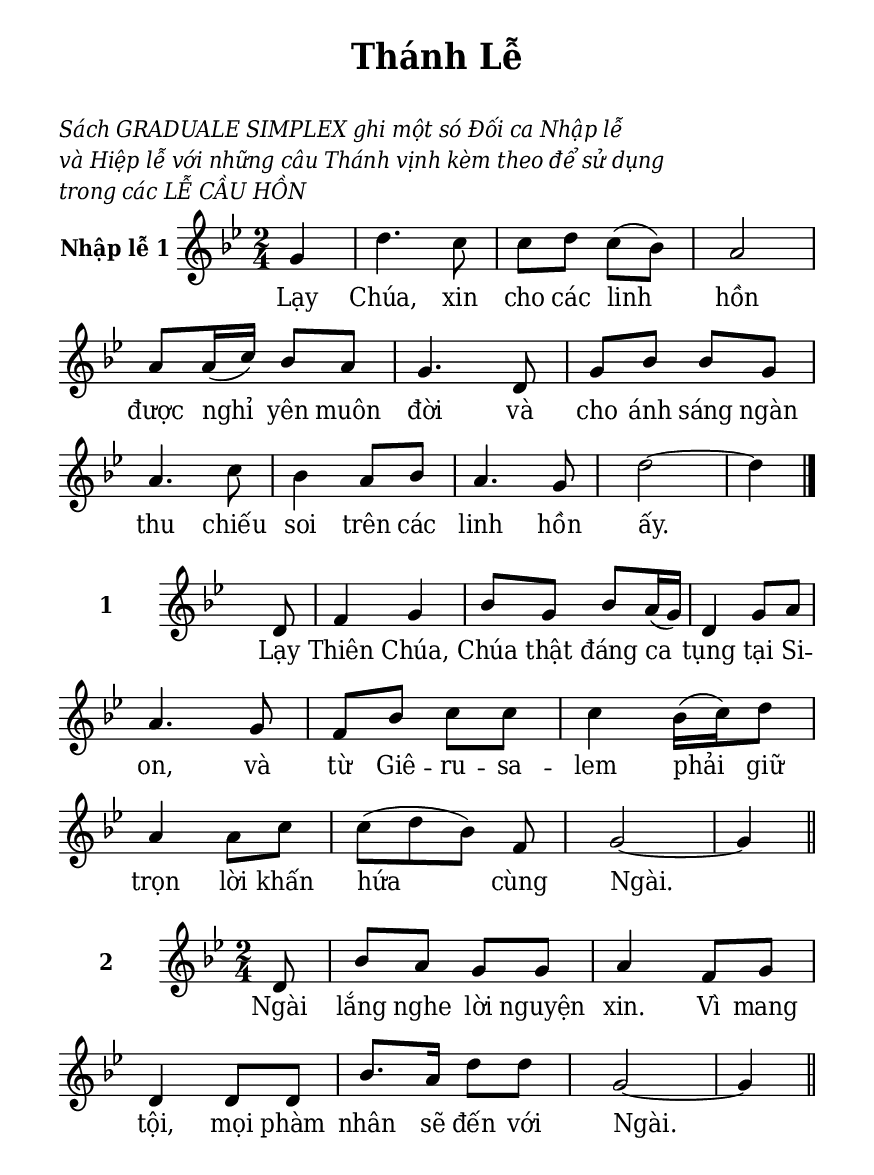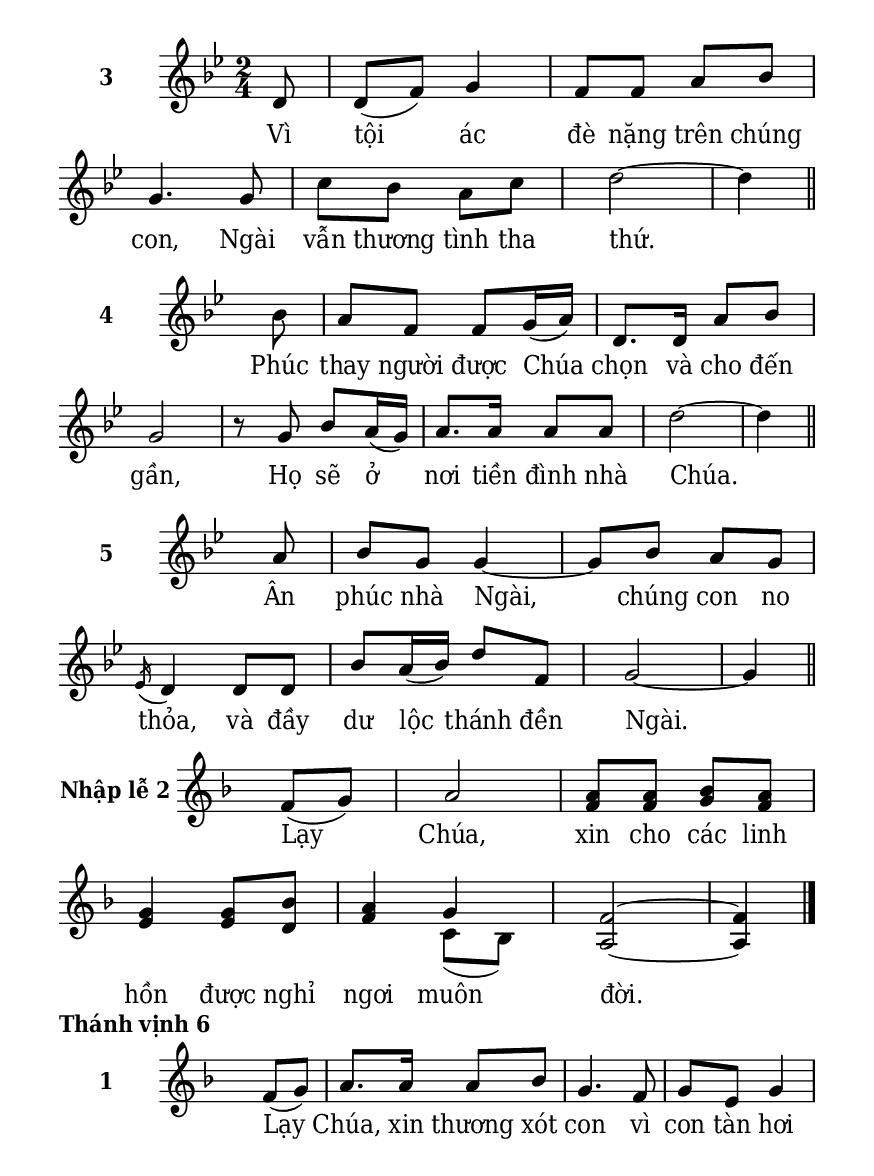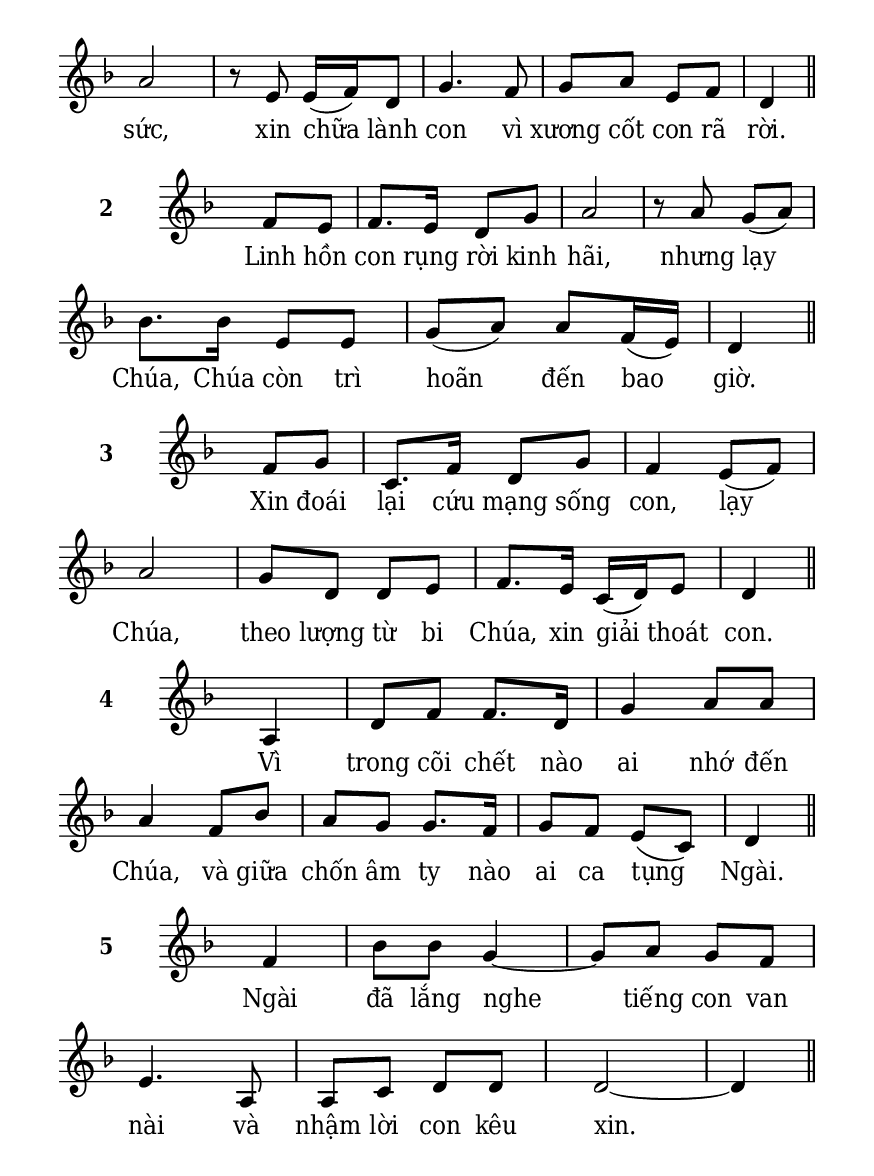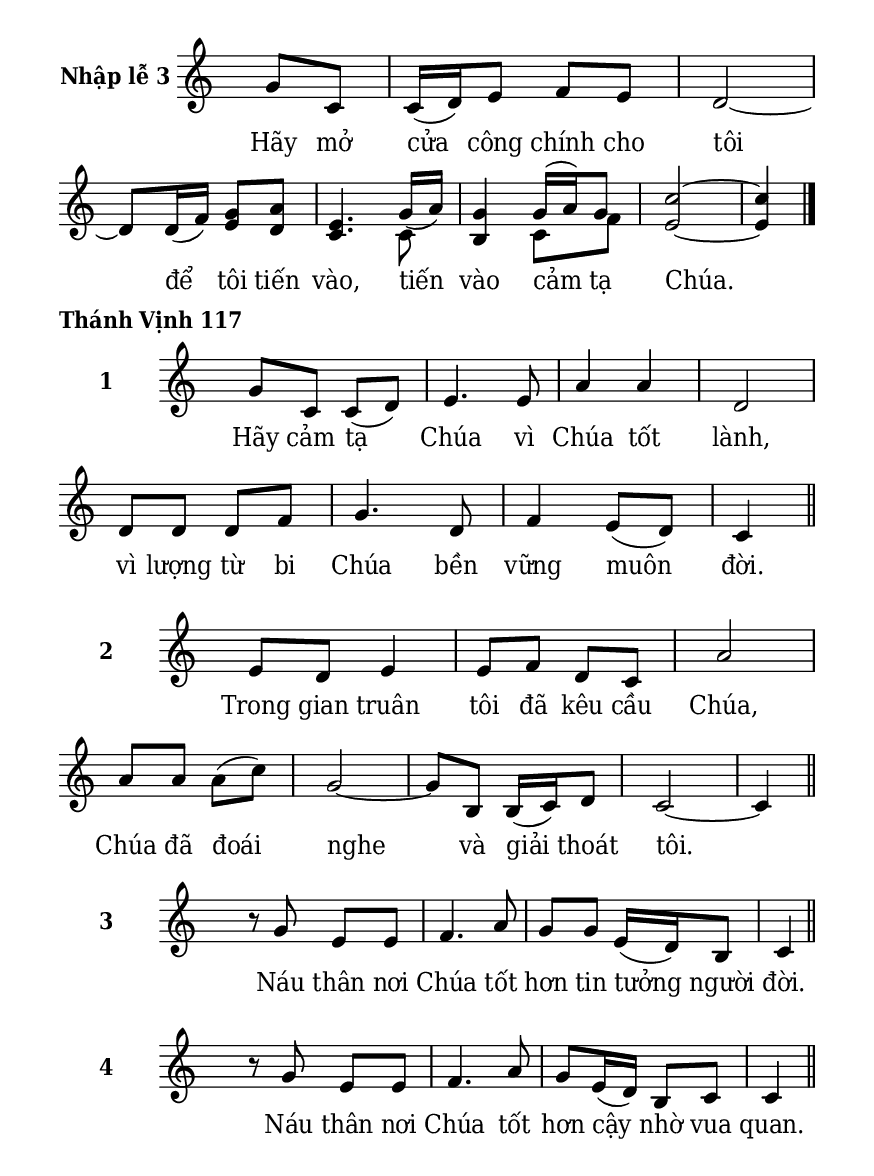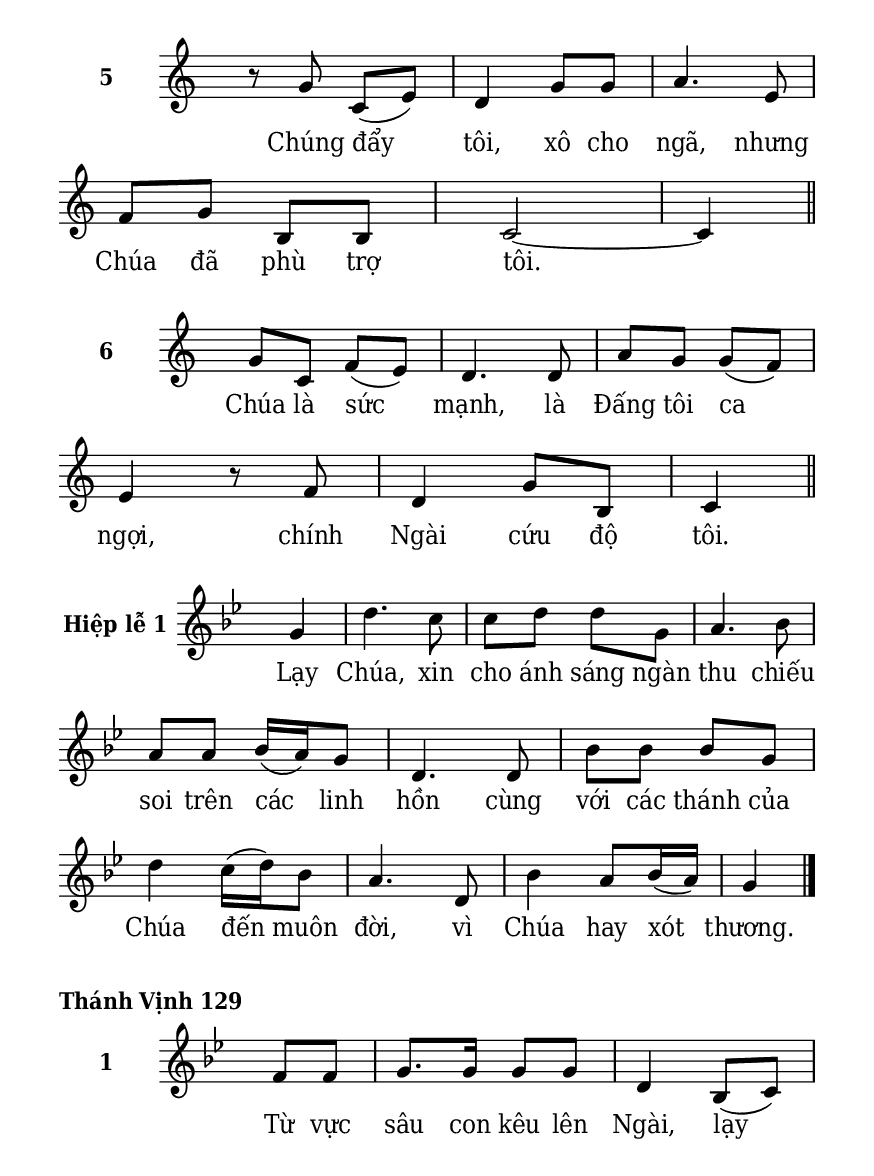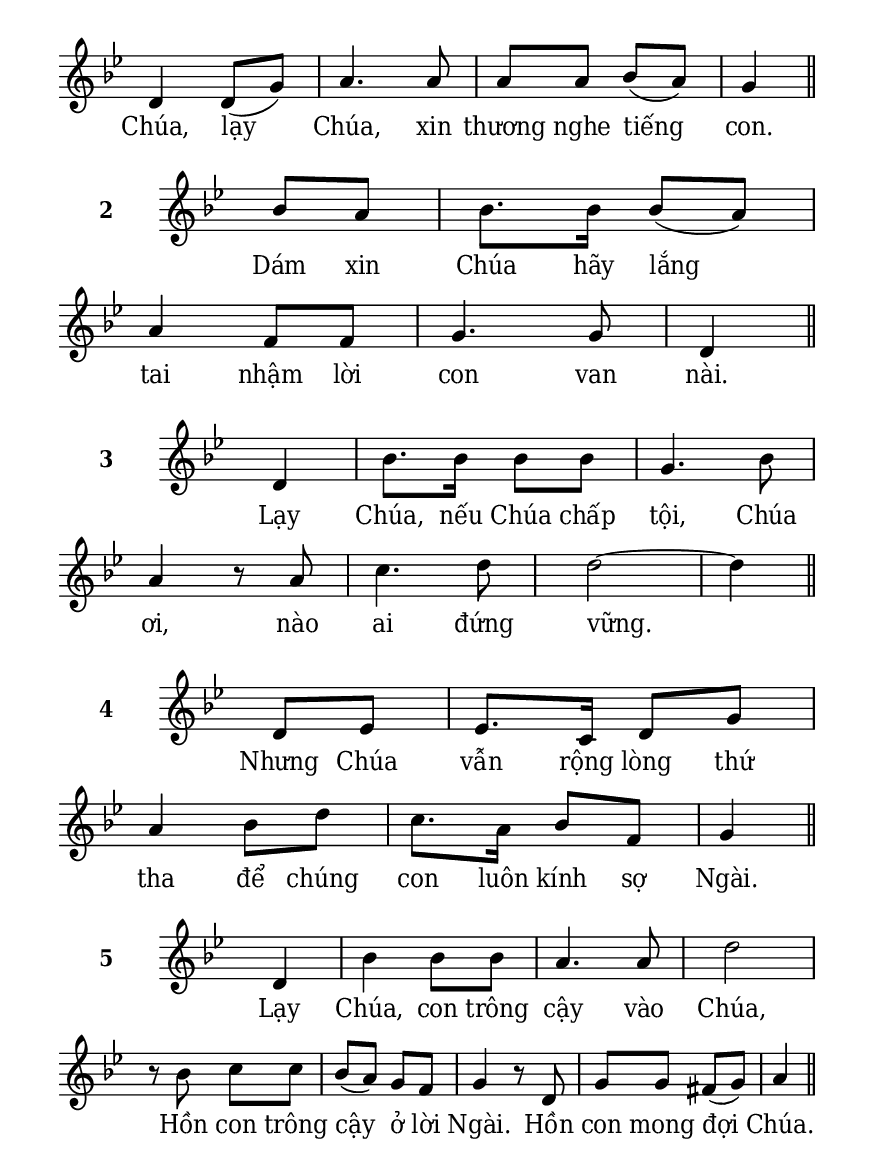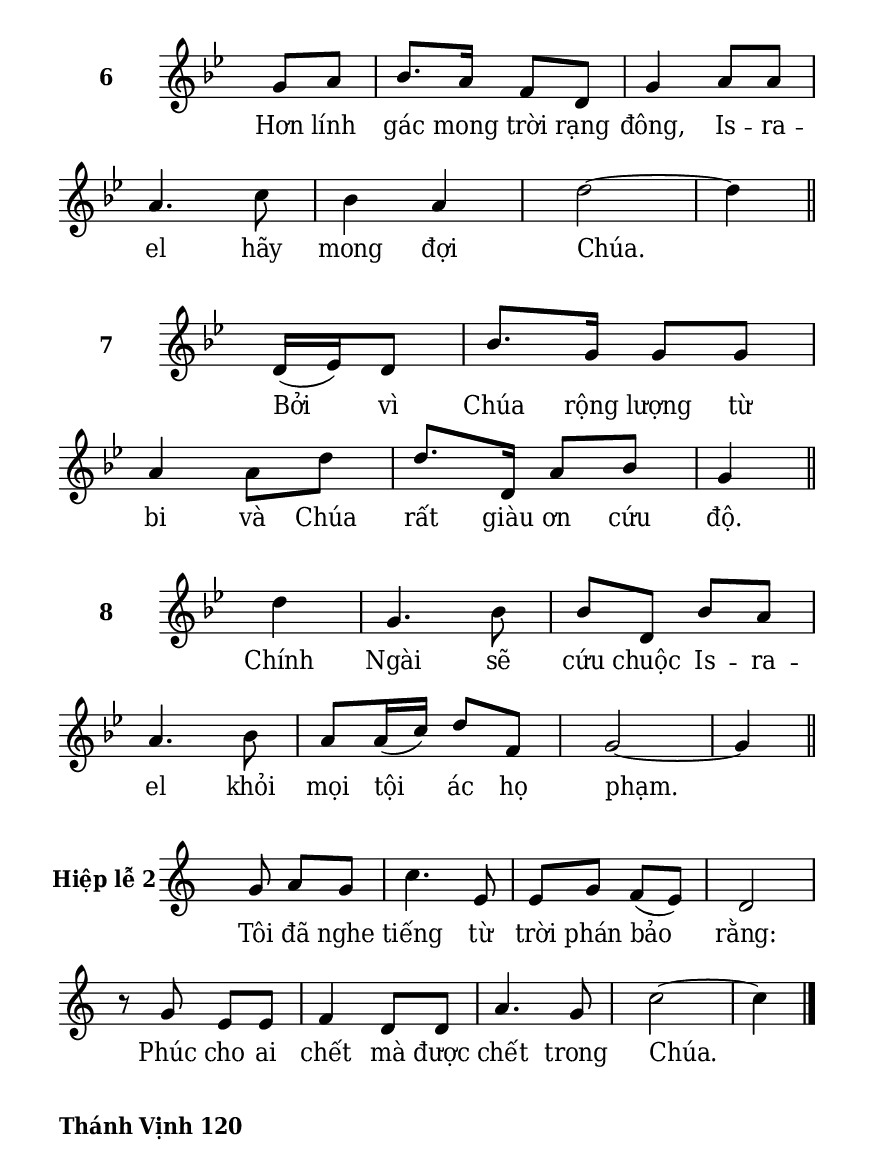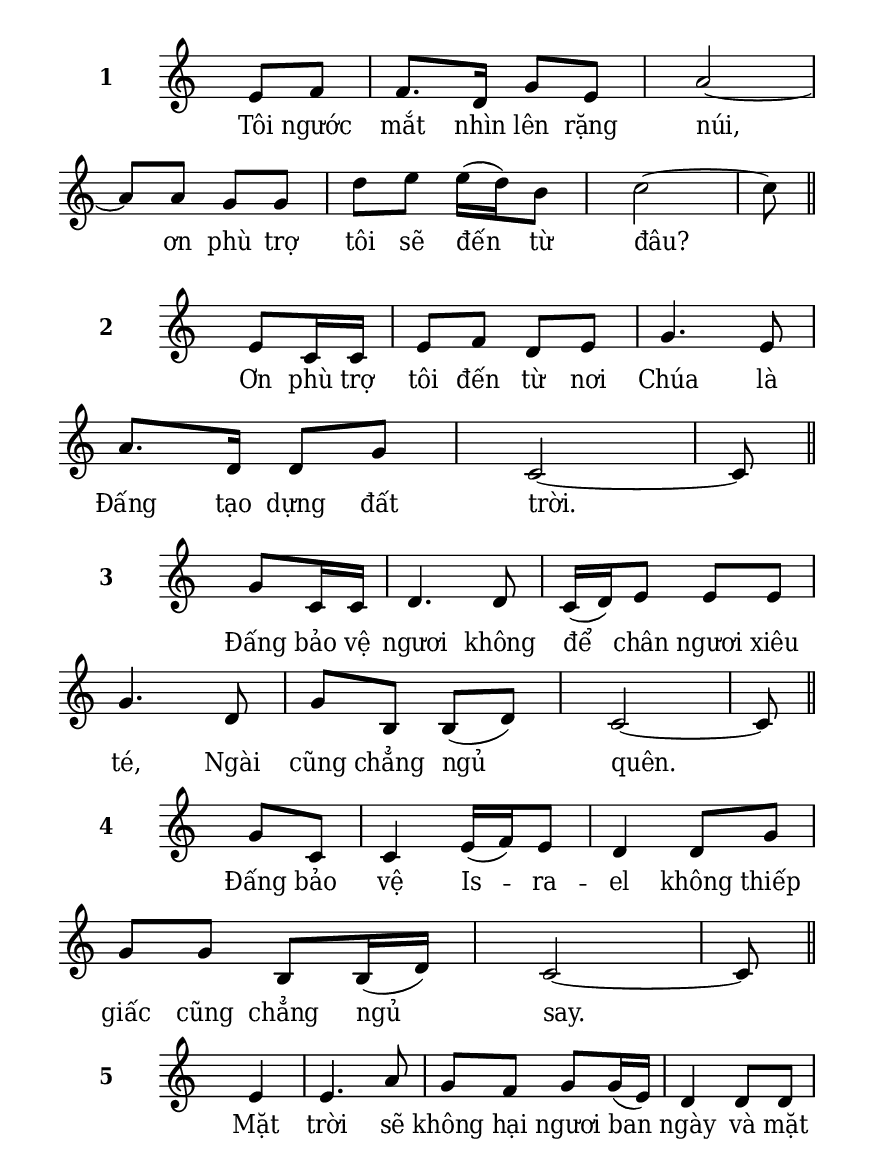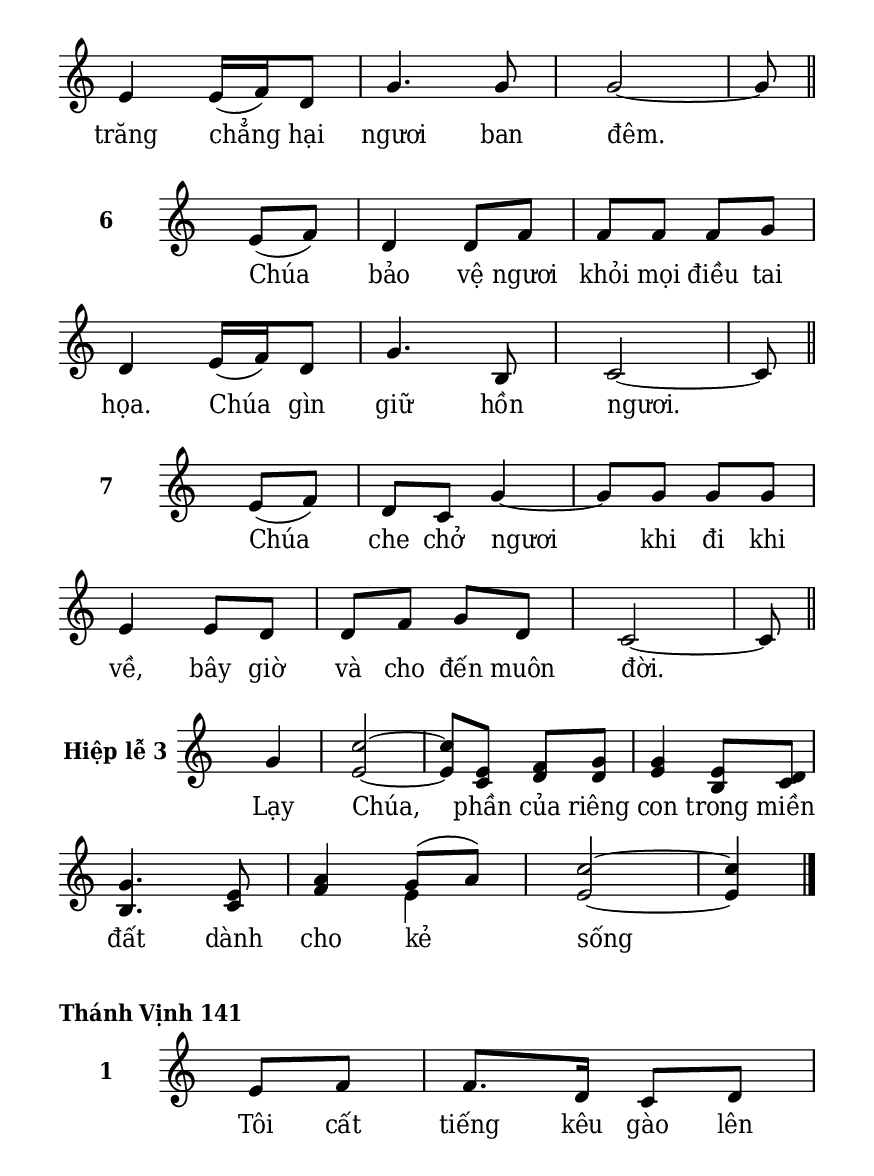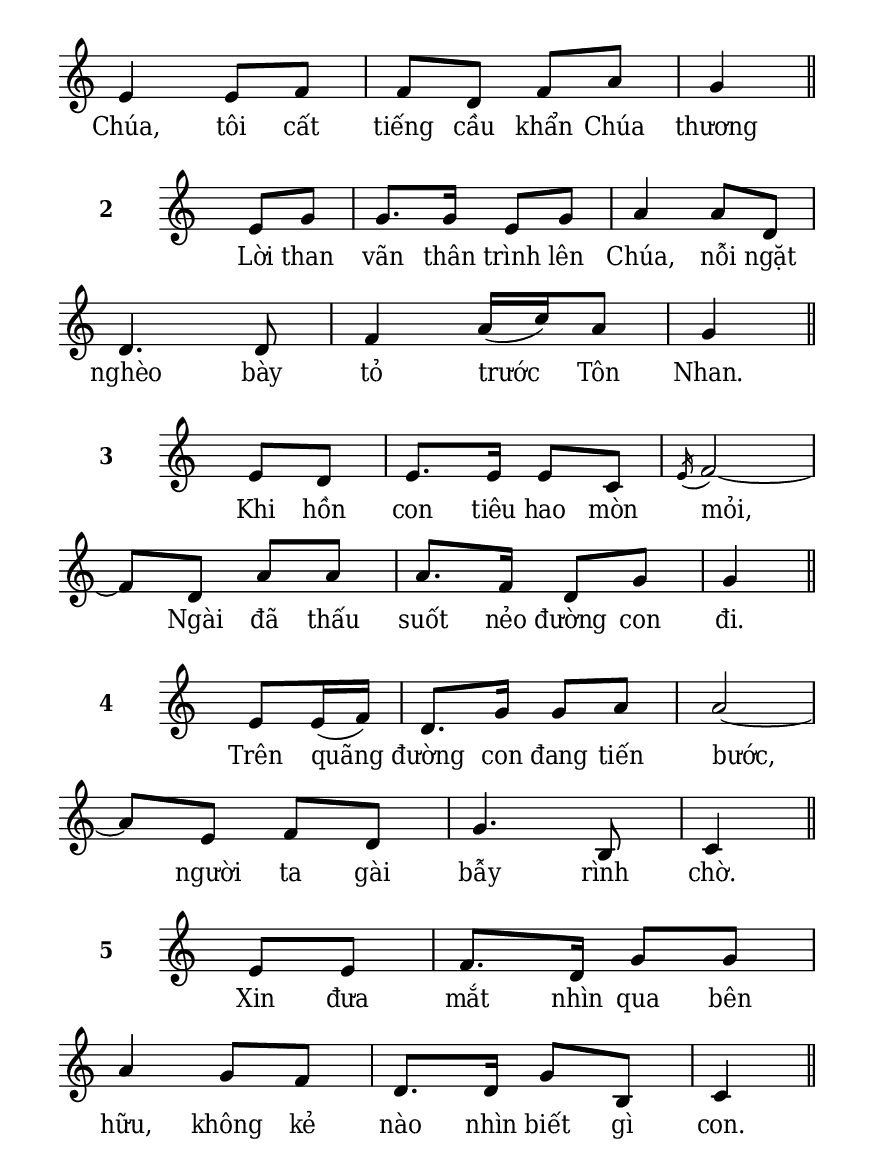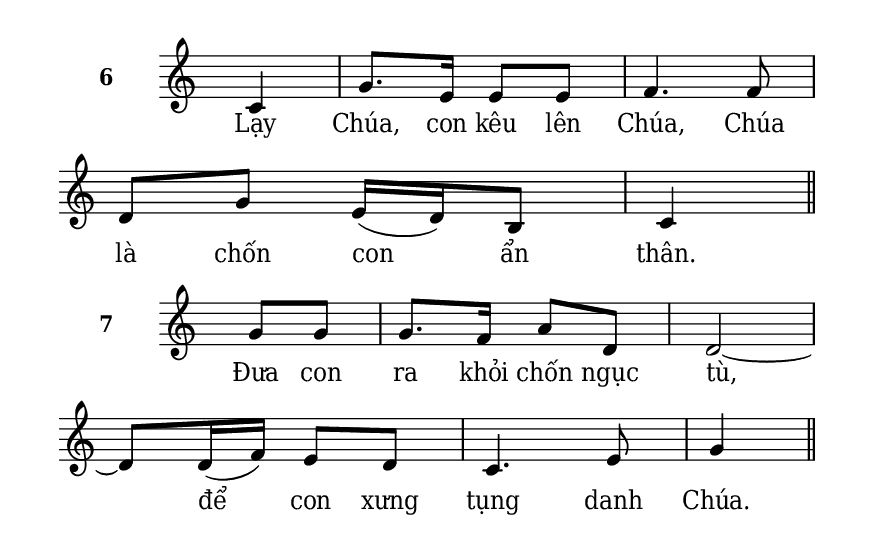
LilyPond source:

% Cài đặt chung
\version "2.22.1"
\include "english.ly"

\header {
  title = "Thánh Lễ"
  %subtitle = "Ca Nhập Lễ và Hiệp Lễ"
  %subsubtitle = \markup { \huge "I. Lễ an táng" }
  %composer = "Lm. Kim Long"
  %arranger = " "
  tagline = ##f
}

% Nhạc
nhacMauMot = \relative c'' {
  \key bf \major
  \time 2/4
  \partial 4 g4 |
  d'4. c8 |
  c d c (bf) |
  a2 |
  a8 a16 (c) bf8 a |
  g4. d8 |
  g bf bf g |
  a4. c8 |
  bf4 a8 bf |
  a4. g8 |
  d'2 ~ |
  d4 \bar "|."
}

nhacMauHai = \relative c' {
  \key bf \major
  \time 2/4
  \partial 8 d8 |
  f4 g |
  bf8 g bf a16 (g) |
  d4 g8 a |
  a4. g8 |
  f bf c c |
  c4 bf16 (c) d8 |
  a4 a8 c |
  c8 ([d bf])  f8 |
  g2 ~ |
  g4 \bar "||"
}

nhacMauBa = \relative c' {
  \key bf \major
  \time 2/4
  \partial 8 d8 |
  bf' a g g |
  a4 f8 g |
  d4 d8 d |
  bf'8. a16 d8 d |
  g,2 ~ |
  g4 \bar  "||"
}

nhacMauBon = \relative c' {
  \key bf \major
  \time 2/4
  \partial 8 d8 |
  d (f) g4 |
  f8 f a bf |
  g4. g8 |
  c bf a c |
  d2 ~ |
  d4 \bar "||"
}

nhacMauNam = \relative c'' {
  \key bf \major
  \time 2/4
  \partial 8 bf8 |
  a f f g16 (a) |
  d,8. d16 a'8 bf |
  g2 |
  r8 g bf a16 (g) |
  a8. a16 a8 a |
  d2 ~ |
  d4 \bar "||"
}

nhacMauSau = \relative c'' {
  \key bf \major
  \time 2/4
  \partial 8 a8 |
  bf g g4 ~ |
  g8 bf a g |
  \slashedGrace { ef16 ( } d4) d8 d |
  bf' a16 (bf) d8 f, |
  g2 ~ |
  g4 \bar "||"
}

nhacMauBay = \relative c' {
  \key f \major
  \time 2/4
  \partial 4 f8 (g) |
  a2
  <<
    {
      a8 a bf a |
      g4 g8 bf |
      a4
    }
    {
      f8 f g f |
      e4 e8 d |
      f4
    }
  >>
  <<
    {
      \voiceOne
      g4
    }
    \new Voice = "splitpart" {
      \voiceTwo
      c,8 (bf)
    }
  >>
  \oneVoice
  <f' a,>2 ~ |
  <f a,>4 \bar "|."
}

nhacMauTam = \relative c' {
  \key f \major
  \time 2/4
  \partial 4 f8 (g) |
  a8. a16 a8 bf |
  g4. f8 |
  g e g4 |
  a2 |
  r8 e e16 (f) d8 |
  g4. f8 |
  g a e f |
  d4 \bar "||"
}

nhacMauChin = \relative c' {
  \key f \major
  \time 2/4
  \partial 4 f8 e |
  f8. e16 d8 g |
  a2 |
  r8 a g (a) |
  bf8. bf16 e,8 e |
  g (a) a f16 (e) |
  d4 \bar "||"
}

nhacMauMuoi = \relative c' {
  \key f \major
  \time 2/4
  \partial 4 f8 g |
  c,8. f16 d8 g |
  f4 e8 (f) |
  a2 |
  g8 d d e |
  f8. e16 c (d) e8 |
  d4 \bar "||"
}

nhacMauMuoiMot = \relative c' {
  \key f \major
  \time 2/4
  \partial 4 a4 |
  d8 f f8. d16 |
  g4 a8 a |
  a4 f8 bf |
  a g g8. f16 |
  g8 f e (c) |
  d4 \bar "||"
}

nhacMauMuoiHai = \relative c' {
  \key f \major
  \time 2/4
  \partial 4 f4 |
  bf8 bf g4 ~ |
  g8 a g f |
  e4. a,8 |
  a c d d |
  d2 ~ |
  d4 \bar "||"
}

nhacMauMuoiBa = \relative c'' {
  \key c \major
  \time 2/4
  \partial 4 g8 c, |
  c16 (d) e8 f e |
  d2 ~ |
  d8 d16 (f)
  <<
    {
      g8 a |
      e4.
    }
    {
      e8 d |
      c4.
    }
  >>
  <<
    {
      \voiceOne
      g'16 _(a)
    }
    \new Voice = "splitpart" {
      \voiceTwo
      c,8
    }
  >>
  \oneVoice
  <g' b,>4
  <<
    {
      \voiceOne
      g16 (a) g8
    }
    \new Voice = "splitpart" {
      \voiceTwo
      c,8 f
    }
  >>
  \oneVoice
  <c' e,>2 ~ |
  <c e,>4 \bar "|."
}

nhacMauMuoiBon = \relative c'' {
  \key c \major
  \time 2/4
  g8 c, c (d) |
  e4. e8 |
  a4 a |
  d,2 |
  d8 d d f |
  g4. d8 |
  f4 e8 (d) |
  c4 \bar "||"
}

nhacMauMuoiLam = \relative c' {
  \key c \major
  \time 2/4
  e8 d e4 |
  e8 f d c |
  a'2 |
  a8 a a (c) |
  g2 ~ |
  g8 b, b16 (c) d8 |
  c2 ~ |
  c4 \bar "||"
}

nhacMauMuoiSau = \relative c'' {
  \key c \major
  \time 2/4
  r8 g e e |
  f4. a8 |
  g g e16 (d) b8 |
  c4 \bar "||"
}

nhacMauMuoiBay = \relative c'' {
  \key c \major
  \time 2/4
  r8 g e e |
  f4. a8 |
  g e16 (d) b8 c |
  c4 \bar "||"
}

nhacMauMuoiTam = \relative c'' {
  \key c \major
  \time 2/4
  r8 g c, (e) |
  d4 g8 g |
  a4. e8 |
  f g b, b |
  c2 ~ |
  c4 \bar "||"
}

nhacMauMuoiChin = \relative c'' {
  \key c \major
  \time 2/4
  g8 c, f (e) |
  d4. d8 |
  a' g g (f) |
  e4 r8 f |
  d4 g8 b, |
  c4 \bar "||"
}

nhacMauHaiMuoi = \relative c'' {
  \key bf \major
  \time 2/4
  \partial 4 g4 |
  d'4. c8 |
  c d d g, |
  a4. bf8 |
  a a bf16 (a) g8 |
  d4. d8 |
  bf' bf bf g |
  d'4 c16 (d) bf8 |
  a4. d,8 |
  bf'4 a8 bf16 (a) |
  g4 \bar "|."
}

nhacMauHaiMuoiMot = \relative c' {
  \key bf \major
  \time 2/4
  \partial 4 f8 f |
  g8. g16 g8 g |
  d4 bf8 (c) |
  d4 d8 (g) |
  a4. a8 |
  a a bf (a) |
  g4 \bar "||"
}

nhacMauHaiMuoiHai = \relative c'' {
  \key bf \major
  \time 2/4
  \partial 4 bf8 a |
  bf8. bf16 bf8 (a) |
  a4 f8 f |
  g4. g8 |
  d4 \bar "||"
}

nhacMauHaiMuoiBa = \relative c' {
  \key bf \major
  \time 2/4
  \partial 4 d4 |
  bf'8. bf16 bf8 bf |
  g4. bf8 |
  a4 r8 a |
  c4. d8 |
  d2 ~ |
  d4 \bar "||"
}

nhacMauHaiMuoiBon = \relative c' {
  \key bf \major
  \time 2/4
  \partial 4 d8 ef |
  ef8. c16 d8 g |
  a4 bf8 d |
  c8. a16 bf8 f |
  g4 \bar "||"
}

nhacMauHaiMuoiLam = \relative c' {
  \key bf \major
  \time 2/4
  \partial 4 d4 |
  bf' bf8 bf |
  a4. a8 |
  d2 |
  r8 bf c c |
  bf (a) g f |
  g4 r8 d |
  g g fs (g) |
  a4 \bar "||"
}

nhacMauHaiMuoiSau = \relative c'' {
  \key bf \major
  \time 2/4
  \partial 4 g8 a |
  bf8. a16 f8 d |
  g4 a8 a |
  a4. c8 |
  bf4 a |
  d2 ~ |
  d4 \bar "||"
}

nhacMauHaiMuoiBay = \relative c' {
  \key bf \major
  \time 2/4
  \partial 4 d16 (ef) d8 |
  bf'8. g16 g8 g |
  a4 a8 d |
  d8. d,16 a'8 bf |
  g4 \bar "||"
}

nhacMauHaiMuoiTam = \relative c'' {
  \key bf \major
  \time 2/4
  \partial 4 d4 |
  g,4. bf8 |
  bf d, bf' a |
  a4. bf8 |
  a a16 (c) d8 f, |
  g2 ~ |
  g4 \bar "||"
}

nhacMauHaiMuoiChin = \relative c'' {
  \key c \major
  \time 2/4
  \partial 4. g8 a g |
  c4. e,8 |
  e g f (e) |
  d2 |
  r8 g e e |
  f4 d8 d |
  a'4. g8 |
  c2 ~ |
  c4 \bar "|."
}

nhacMauBaMuoi = \relative c' {
  \key c \major
  \time 2/4
  \partial 4 e8 f |
  f8. d16 g8 e |
  a2 ~ |
  a8 a g g |
  d' e e16 (d) b8 |
  c2 ~ |
  c8 \bar "||"
}

nhacMauBaMuoiMot = \relative c' {
  \key c \major
  \time 2/4
  \partial 4 e8 c16 c |
  e8 f d e |
  g4. e8 |
  a8. d,16 d8 g |
  c,2 ~ |
  c8 \bar "||"
}

nhacMauBaMuoiHai = \relative c'' {
  \key c \major
  \time 2/4
  \partial 4 g8 c,16 c |
  d4. d8 |
  c16 (d) e8 e e |
  g4. d8 |
  g b, b (d) |
  c2 ~ |
  c8 \bar "||"
}

nhacMauBaMuoiBa = \relative c'' {
  \key c \major
  \time 2/4
  \partial 4 g8 c, |
  c4 e16 (f) e8 |
  d4 d8 g |
  g g b, b16 (d) |
  c2 ~ |
  c8 \bar "||"
}

nhacMauBaMuoiBon = \relative c' {
  \key c \major
  \time 2/4
  \partial 4 e4 |
  e4. a8 |
  g f g g16 (e) |
  d4 d8 d |
  e4 e16 (f) d8 |
  g4. g8 |
  g2 ~ |
  g8 \bar "||"
}

nhacMauBaMuoiLam = \relative c' {
  \key c \major
  \time 2/4
  \partial 4 e8 (f) |
  d4 d8 f |
  f f f g |
  d4 e16 (f) d8 |
  g4. b,8 |
  c2 ~ |
  c8 \bar "||"
}

nhacMauBaMuoiSau = \relative c' {
  \key c \major
  \time 2/4
  \partial 4 e8 (f) |
  d8 c g'4 ~ |
  g8 g g g |
  e4 e8 d |
  d f g d |
  c2 ~ |
  c8 \bar "||"
}

nhacMauBaMuoiBay = \relative c'' {
  \key c \major
  \time 2/4
  \partial 4 g4 |
  <<
    {
      c2 ~ |
      c8 e, f g |
      g4 e8 d |
      g4. e8 |
      a4
    }
    {
      e2 ~ |
      e8 c d d |
      e4 b8 c |
      b4. c8 |
      f4
    }
  >>
  <<
    {
      \voiceOne
      g8 (a)
    }
    \new Voice = "splitpart" {
      \voiceTwo
      e4
    }
  >>
  \oneVoice
  <c' e,>2 ~ |
  <c e,>4 \bar "|."
}

nhacMauBaMuoiTam = \relative c' {
  \key c \major
  \time 2/4
  \partial 4 e8 f |
  f8. d16 c8 d |
  e4 e8 f |
  f d f a |
  g4 \bar "||"
}

nhacMauBaMuoiChin = \relative c' {
  \key c \major
  \time 2/4
  \partial 4 e8 g |
  g8. g16 e8 g |
  a4 a8 d, |
  d4. d8 |
  f4 a16 (c) a8 |
  g4 \bar "||"
}

nhacMauBonMuoi = \relative c' {
  \key c \major
  \time 2/4
  \partial 4 e8 d |
  e8. e16 e8 c |
  \slashedGrace { e16 ( } f2) ~ |
  f8 d a' a |
  a8. f16 d8 g |
  g4 \bar "||"
}

nhacMauBonMuoiMot = \relative c' {
  \key c \major
  \time 2/4
  \partial 4 e8 e16 (f) |
  d8. g16 g8 a |
  a2 ~ |
  a8 e f d |
  g4. b,8 |
  c4 \bar "||"
}

nhacMauBonMuoiHai = \relative c' {
  \key c \major
  \time 2/4
  \partial 4 e8 e |
  f8. d16 g8 g |
  a4 g8 f |
  d8. d16 g8 b, |
  c4 \bar "||"
}

nhacMauBonMuoiBa = \relative c' {
  \key c \major
  \time 2/4
  \partial 4 c4 |
  g'8. e16 e8 e |
  f4. f8 |
  d g e16 (d) b8 |
  c4 \bar "||"
}

nhacMauBonMuoiBon = \relative c'' {
  \key c \major
  \time 2/4
  \partial 4 g8 g |
  g8. f16 a8 d, |
  d2 ~ |
  d8 d16 (f) e8 d |
  c4. e8 |
  g4 \bar "||"
}

% Lời
loiMauMot = \lyricmode {
  Lạy Chúa, xin cho các linh hồn được nghỉ yên muôn đời
  và cho ánh sáng ngàn thu chiếu soi trên các linh hồn ấy.
}

loiMauHai = \lyricmode {
  Lạy Thiên Chúa, Chúa thật đáng ca tụng tại Si -- on,
  và từ Giê -- ru -- sa -- lem phải giữ trọn lời khấn hứa cùng Ngài.
}

loiMauBa = \lyricmode {
  Ngài lắng nghe lời nguyện xin.
  Vì mang tội, mọi phàm nhân sẽ đến với Ngài.
}

loiMauBon = \lyricmode {
  Vì tội ác đè nặng trên chúng con,
  Ngài vẫn thương tình tha thứ.
}

loiMauNam = \lyricmode {
  Phúc thay người được Chúa chọn và cho đến gần,
  Họ sẽ ở nơi tiền đình nhà Chúa.
}

loiMauSau = \lyricmode {
  Ân phúc nhà Ngài, chúng con no thỏa,
  và đầy dư lộc thánh đền Ngài.
}

loiMauBay = \lyricmode {
  Lạy Chúa, xin cho các linh hồn được nghỉ ngơi muôn đời.
}

loiMauTam = \lyricmode {
  Lạy Chúa, xin thương xót con vì con tàn hơi sức,
  xin chữa lành con vì xương cốt con rã rời.
}

loiMauChin = \lyricmode {
  Linh hồn con rụng rời kinh hãi,
  nhưng lạy Chúa, Chúa còn trì hoãn đến bao giờ.
}

loiMauMuoi = \lyricmode {
  Xin đoái lại cứu mạng sống con,
  lạy Chúa, theo lượng từ bi Chúa,
  xin giải thoát con.
}

loiMauMuoiMot = \lyricmode {
  Vì trong cõi chết nào ai nhớ đến Chúa,
  và giữa chốn âm ty nào ai ca tụng Ngài.
}

loiMauMuoiHai = \lyricmode {
  Ngài đã lắng nghe tiếng con van nài
  và nhậm lời con kêu xin.
}

loiMauMuoiBa = \lyricmode {
  Hãy mở cửa công chính cho tôi
  để tôi tiến vào,
  tiến vào cảm tạ Chúa.
}

loiMauMuoiBon = \lyricmode {
  Hãy cảm tạ Chúa vì Chúa tốt lành,
  vì lượng từ bi Chúa bền vững muôn đời.
}

loiMauMuoiLam = \lyricmode {
  Trong gian truân tôi đã kêu cầu Chúa,
  Chúa đã đoái nghe và giải thoát tôi.
}

loiMauMuoiSau = \lyricmode {
  Náu thân nơi Chúa tốt hơn tin tưởng người đời.
}

loiMauMuoiBay = \lyricmode {
  Náu thân nơi Chúa tốt hơn cậy nhờ vua quan.
}

loiMauMuoiTam = \lyricmode {
  Chúng đẩy tôi, xô cho ngã, nhưng Chúa đã phù trợ tôi.
}

loiMauMuoiChin = \lyricmode {
  Chúa là sức mạnh, là Đấng tôi ca ngợi,
  chính Ngài cứu độ tôi.
}

loiMauHaiMuoi = \lyricmode {
  Lạy Chúa, xin cho ánh sáng ngàn thu chiếu soi trên các linh hồn
  cùng với các thánh của Chúa đến muôn đời,
  vì Chúa hay xót thương.
}

loiMauHaiMuoiMot = \lyricmode {
  Từ vực sâu con kêu lên Ngài,
  lạy Chúa, lạy Chúa, xin thương nghe tiếng con.
}

loiMauHaiMuoiHai = \lyricmode {
  Dám xin Chúa hãy lắng tai nhậm lời con van nài.
}

loiMauHaiMuoiBa = \lyricmode {
  Lạy Chúa, nếu Chúa chấp tội, Chúa ơi,
  nào ai đứng vững.
}

loiMauHaiMuoiBon = \lyricmode {
  Nhưng Chúa vẫn rộng lòng thứ tha để chúng con luôn kính sợ Ngài.
}

loiMauHaiMuoiLam = \lyricmode {
  Lạy Chúa, con trông cậy vào Chúa,
  Hồn con trông cậy ở lời Ngài.
  Hồn con mong đợi Chúa.
}

loiMauHaiMuoiSau = \lyricmode {
  Hơn lính gác mong trời rạng đông,
  Is -- ra -- el hãy mong đợi Chúa.
}

loiMauHaiMuoiBay = \lyricmode {
  Bởi vì Chúa rộng lượng từ bi
  và Chúa rất giàu ơn cứu độ.
}

loiMauHaiMuoiTam = \lyricmode {
  Chính Ngài sẽ cứu chuộc Is -- ra -- el khỏi mọi tội ác họ phạm.
}

loiMauHaiMuoiChin = \lyricmode {
  Tôi đã nghe tiếng từ trời phán bảo rằng:
  Phúc cho ai chết mà được chết trong Chúa.
}

loiMauBaMuoi = \lyricmode {
  Tôi ngước mắt nhìn lên rặng núi,
  ơn phù trợ tôi sẽ đến từ đâu?
}

loiMauBaMuoiMot = \lyricmode {
  Ơn phù trợ tôi đến từ nơi Chúa
  là Đấng tạo dựng đất trời.
}

loiMauBaMuoiHai = \lyricmode {
  Đấng bảo vệ ngươi không để chân ngươi xiêu té,
  Ngài cũng chẳng ngủ quên.
}

loiMauBaMuoiBa = \lyricmode {
  Đấng bảo vệ Is -- ra -- el không thiếp giấc
  cũng chẳng ngủ say.
}

loiMauBaMuoiBon = \lyricmode {
  Mặt trời sẽ không hại ngươi ban ngày
  và mặt trăng chẳng hại ngươi ban đêm.
}

loiMauBaMuoiLam = \lyricmode {
  Chúa bảo vệ ngươi khỏi mọi điều tai họa.
  Chúa gìn giữ hồn ngươi.
}

loiMauBaMuoiSau = \lyricmode {
  Chúa che chở ngươi khi đi khi về,
  bây giờ và cho đến muôn đời.
}

loiMauBaMuoiBay = \lyricmode {
  Lạy Chúa, phần của riêng con trong miền đất dành cho kẻ sống
}

loiMauBaMuoiTam = \lyricmode {
  Tôi cất tiếng kêu gào lên Chúa,
  tôi cất tiếng cầu khẩn Chúa thương
}

loiMauBaMuoiChin = \lyricmode {
  Lời than vãn thân trình lên Chúa,
  nỗi ngặt nghèo bày tỏ trước Tôn Nhan.
}

loiMauBonMuoi = \lyricmode {
  Khi hồn con tiêu hao mòn mỏi,
  Ngài đã thấu suốt nẻo đường con đi.
}

loiMauBonMuoiMot = \lyricmode {
  Trên quãng đường con đang tiến bước,
  người ta gài bẫy rình chờ.
}

loiMauBonMuoiHai = \lyricmode {
  Xin đưa mắt nhìn qua bên hữu,
  không kẻ nào nhìn biết gì con.
}

loiMauBonMuoiBa = \lyricmode {
  Lạy Chúa, con kêu lên Chúa,
  Chúa là chốn con ẩn thân.
}

loiMauBonMuoiBon = \lyricmode {
  Đưa con ra khỏi chốn ngục tù,
  để con xưng tụng danh Chúa.
}

% Dàn trang
\paper {
  #(set-paper-size "a5")
  top-margin = 10\mm
  bottom-margin = 10\mm
  left-margin = 10\mm
  right-margin = 10\mm
  indent = #0
  #(define fonts
	 (make-pango-font-tree "Deja Vu Serif Condensed"
	 		       "Deja Vu Serif Condensed"
			       "Deja Vu Serif Condensed"
			       (/ 20 20)))
  print-page-number = ##f
}

\markup {
  \vspace #2
  \column {
    \left-align {
      \line {
        \italic "Sách GRADUALE SIMPLEX ghi một só Đối ca Nhập lễ"
      }
      \line {
        \italic "và Hiệp lễ với những câu Thánh vịnh kèm theo để sử dụng"
      }
      \line {
        \italic "trong các LỄ CẦU HỒN"
      }
    }
  }
}

\score {
  <<
    \new Staff \with {
      instrumentName = \markup { \bold "Nhập lễ 1" }} <<
        \clef treble
        \new Voice = beSop {
          \nhacMauMot
        }
      \new Lyrics \lyricsto beSop \loiMauMot
    >>
  >>
  \layout {
    indent = 20
    \override Lyrics.LyricSpace.minimum-distance = #0.6
    \override Score.BarNumber.break-visibility = ##(#f #f #f)
    \override Score.SpacingSpanner.uniform-stretching = ##t
    ragged-last = ##f
  }
}

\score {
  <<
    \new Staff \with {
      instrumentName = \markup { \bold "1" }} <<
        \clef treble
        \new Voice = beSop {
          \nhacMauHai
        }
      \new Lyrics \lyricsto beSop \loiMauHai
    >>
  >>
  \layout {
    indent = 17
    \override Staff.TimeSignature.transparent = ##t
    \override Lyrics.LyricSpace.minimum-distance = #0.7
    \override Score.BarNumber.break-visibility = ##(#f #f #f)
    \override Score.SpacingSpanner.uniform-stretching = ##t
    \override LyricHyphen.minimum-distance = #1.5
    ragged-last = ##f
  }
}

\score {
  <<
    \new Staff \with {
      instrumentName = \markup { \bold "2" }}<<
        \clef treble
        \new Voice = beSop {
          \nhacMauBa
        }
      \new Lyrics \lyricsto beSop \loiMauBa
    >>
  >>
  \layout {
    indent = 17
    \override Lyrics.LyricSpace.minimum-distance = #0.6
    \override Score.BarNumber.break-visibility = ##(#f #f #f)
    \override Score.SpacingSpanner.uniform-stretching = ##t
    ragged-last = ##f
  }
}

\score {
  <<
    \new Staff \with {
      instrumentName = \markup { \bold "3" }} <<
        \clef treble
        \new Voice = beSop {
          \nhacMauBon
        }
      \new Lyrics \lyricsto beSop \loiMauBon
    >>
  >>
  \layout {
    indent = 17
    \override Lyrics.LyricSpace.minimum-distance = #0.7
    \override LyricHyphen.minimum-distance = #1
    \override Score.BarNumber.break-visibility = ##(#f #f #f)
    \override Score.SpacingSpanner.uniform-stretching = ##t
    ragged-last = ##f
  }
}

\score {
  <<
    \new Staff \with {
      instrumentName = \markup { \bold "4" }} <<
        \clef treble
        \new Voice = beSop {
          \nhacMauNam
        }
      \new Lyrics \lyricsto beSop \loiMauNam
    >>
  >>
  \layout {
    indent = 17
    \override Staff.TimeSignature.transparent = ##t
    \override Lyrics.LyricSpace.minimum-distance = #0.7
    \override Score.BarNumber.break-visibility = ##(#f #f #f)
    \override Score.SpacingSpanner.uniform-stretching = ##t
    ragged-last = ##f
  }
}

\score {
  <<
    \new Staff \with {
      instrumentName = \markup { \bold "5" }} <<
        \clef treble
        \new Voice = beSop {
          \nhacMauSau
        }
      \new Lyrics \lyricsto beSop \loiMauSau
    >>
  >>
  \layout {
    indent = 17
    \override Staff.TimeSignature.transparent = ##t
    \override Lyrics.LyricSpace.minimum-distance = #0.7
    \override Score.BarNumber.break-visibility = ##(#f #f #f)
    \override Score.SpacingSpanner.uniform-stretching = ##t
    ragged-last = ##f
  }
}

\score {
  <<
    \new Staff \with {
      instrumentName = \markup { \bold "Nhập lễ 2" }} <<
        \clef treble
        \new Voice = beSop {
          \nhacMauBay
        }
      \new Lyrics \lyricsto beSop \loiMauBay
    >>
  >>
  \layout {
    indent = 20
    \override Staff.TimeSignature.transparent = ##t
    \override Lyrics.LyricSpace.minimum-distance = #0.7
    \override Score.BarNumber.break-visibility = ##(#f #f #f)
    \override Score.SpacingSpanner.uniform-stretching = ##t
    ragged-last = ##f
  }
}

\markup {
  \line {
    \bold "Thánh vịnh 6"
  }
}

\score {
  <<
    \new Staff \with {
      instrumentName = \markup { \bold "1" }}<<
        \clef treble
        \new Voice = beSop {
          \nhacMauTam
        }
      \new Lyrics \lyricsto beSop \loiMauTam
    >>
  >>
  \layout {
    indent = 17
    \override Staff.TimeSignature.transparent = ##t
    \override Lyrics.LyricSpace.minimum-distance = #0.7
    \override LyricHyphen.minimum-distance = #1.5
    \override Score.BarNumber.break-visibility = ##(#f #f #f)
    \override Score.SpacingSpanner.uniform-stretching = ##t
    ragged-last = ##f
  }
}

\score {
  <<
    \new Staff \with {
      instrumentName = \markup { \bold "2" }}<<
        \clef treble
        \new Voice = beSop {
          \nhacMauChin
        }
      \new Lyrics \lyricsto beSop \loiMauChin
    >>
  >>
  \layout {
    indent = 17
    \override Staff.TimeSignature.transparent = ##t
    \override Lyrics.LyricSpace.minimum-distance = #0.7
    \override Score.BarNumber.break-visibility = ##(#f #f #f)
    \override Score.SpacingSpanner.uniform-stretching = ##t
    ragged-last = ##f
  }
}

\score {
  <<
    \new Staff \with {
      instrumentName = \markup { \bold "3" }}<<
        \clef treble
        \new Voice = beSop {
          \nhacMauMuoi
        }
      \new Lyrics \lyricsto beSop \loiMauMuoi
    >>
  >>
  \layout {
    indent = 17
    \override Staff.TimeSignature.transparent = ##t
    \override Lyrics.LyricSpace.minimum-distance = #0.7
    \override Score.BarNumber.break-visibility = ##(#f #f #f)
    \override Score.SpacingSpanner.uniform-stretching = ##t
    ragged-last = ##f
  }
}

\score {
  <<
    \new Staff \with {
      instrumentName = \markup { \bold "4" }}<<
        \clef treble
        \new Voice = beSop {
          \nhacMauMuoiMot
        }
      \new Lyrics \lyricsto beSop \loiMauMuoiMot
    >>
  >>
  \layout {
    indent = 17
    \override Staff.TimeSignature.transparent = ##t
    \override Lyrics.LyricSpace.minimum-distance = #0.7
    \override Score.BarNumber.break-visibility = ##(#f #f #f)
    \override Score.SpacingSpanner.uniform-stretching = ##t
    ragged-last = ##f
  }
}

\score {
  <<
    \new Staff \with {
      instrumentName = \markup { \bold "5" }}<<
        \clef treble
        \new Voice = beSop {
          \nhacMauMuoiHai
        }
      \new Lyrics \lyricsto beSop \loiMauMuoiHai
    >>
  >>
  \layout {
    indent = 17
    \override Staff.TimeSignature.transparent = ##t
    \override Lyrics.LyricSpace.minimum-distance = #0.7
    \override Score.BarNumber.break-visibility = ##(#f #f #f)
    \override Score.SpacingSpanner.uniform-stretching = ##t
    ragged-last = ##f
  }
}

\score {
  <<
    \new Staff \with {
      instrumentName = \markup { \bold "Nhập lễ 3" }}<<
        \clef treble
        \new Voice = beSop {
          \nhacMauMuoiBa
        }
      \new Lyrics \lyricsto beSop \loiMauMuoiBa
    >>
  >>
  \layout {
    indent = 20
    \override Staff.TimeSignature.transparent = ##t
    \override Lyrics.LyricSpace.minimum-distance = #0.7
    \override Score.BarNumber.break-visibility = ##(#f #f #f)
    \override Score.SpacingSpanner.uniform-stretching = ##t
    ragged-last = ##f
  }
}

\markup {
  \bold "Thánh Vịnh 117"
}

\score {
  <<
    \new Staff \with {
      instrumentName = \markup { \bold "1" }}<<
        \clef treble
        \new Voice = beSop {
          \nhacMauMuoiBon
        }
      \new Lyrics \lyricsto beSop \loiMauMuoiBon
    >>
  >>
  \layout {
    indent = 17
    \override Staff.TimeSignature.transparent = ##t
    \override Lyrics.LyricSpace.minimum-distance = #0.7
    \override Score.BarNumber.break-visibility = ##(#f #f #f)
    \override Score.SpacingSpanner.uniform-stretching = ##t
    ragged-last = ##f
  }
}

\score {
  <<
    \new Staff \with {
      instrumentName = \markup { \bold "2" }}<<
        \clef treble
        \new Voice = beSop {
          \nhacMauMuoiLam
        }
      \new Lyrics \lyricsto beSop \loiMauMuoiLam
    >>
  >>
  \layout {
    indent = 17
    \override Staff.TimeSignature.transparent = ##t
    \override Lyrics.LyricSpace.minimum-distance = #0.7
    \override Score.BarNumber.break-visibility = ##(#f #f #f)
    \override Score.SpacingSpanner.uniform-stretching = ##t
    ragged-last = ##f
  }
}

\score {
  <<
    \new Staff \with {
      instrumentName = \markup { \bold "3" }}<<
        \clef treble
        \new Voice = beSop {
          \nhacMauMuoiSau
        }
      \new Lyrics \lyricsto beSop \loiMauMuoiSau
    >>
  >>
  \layout {
    indent = 17
    \override Staff.TimeSignature.transparent = ##t
    \override Lyrics.LyricSpace.minimum-distance = #0.7
    \override Score.BarNumber.break-visibility = ##(#f #f #f)
    \override Score.SpacingSpanner.uniform-stretching = ##t
    ragged-last = ##f
  }
}

\score {
  <<
    \new Staff \with {
      instrumentName = \markup { \bold "4" }}<<
        \clef treble
        \new Voice = beSop {
          \nhacMauMuoiBay
        }
      \new Lyrics \lyricsto beSop \loiMauMuoiBay
    >>
  >>
  \layout {
    indent = 17
    \override Staff.TimeSignature.transparent = ##t
    \override Lyrics.LyricSpace.minimum-distance = #0.7
    \override Score.BarNumber.break-visibility = ##(#f #f #f)
    \override Score.SpacingSpanner.uniform-stretching = ##t
    ragged-last = ##f
  }
}

\score {
  <<
    \new Staff \with {
      instrumentName = \markup { \bold "5" }}<<
        \clef treble
        \new Voice = beSop {
          \nhacMauMuoiTam
        }
      \new Lyrics \lyricsto beSop \loiMauMuoiTam
    >>
  >>
  \layout {
    indent = 17
    \override Staff.TimeSignature.transparent = ##t
    \override Lyrics.LyricSpace.minimum-distance = #0.7
    \override Score.BarNumber.break-visibility = ##(#f #f #f)
    \override Score.SpacingSpanner.uniform-stretching = ##t
    ragged-last = ##f
  }
}

\score {
  <<
    \new Staff \with {
      instrumentName = \markup { \bold "6" }}<<
        \clef treble
        \new Voice = beSop {
          \nhacMauMuoiChin
        }
      \new Lyrics \lyricsto beSop \loiMauMuoiChin
    >>
  >>
  \layout {
    indent = 17
    \override Staff.TimeSignature.transparent = ##t
    \override Lyrics.LyricSpace.minimum-distance = #0.7
    \override Score.BarNumber.break-visibility = ##(#f #f #f)
    \override Score.SpacingSpanner.uniform-stretching = ##t
    ragged-last = ##f
  }
}

\score {
  <<
    \new Staff \with {
      instrumentName = \markup { \bold "Hiệp lễ 1" }}<<
        \clef treble
        \new Voice = beSop {
          \nhacMauHaiMuoi
        }
      \new Lyrics \lyricsto beSop \loiMauHaiMuoi
    >>
  >>
  \layout {
    indent = 20
    \override Staff.TimeSignature.transparent = ##t
    \override Lyrics.LyricSpace.minimum-distance = #0.7
    \override Score.BarNumber.break-visibility = ##(#f #f #f)
    \override Score.SpacingSpanner.uniform-stretching = ##t
    ragged-last = ##f
  }
}

\markup {
  \vspace #2
  \bold "Thánh Vịnh 129"
}

\score {
  <<
    \new Staff \with {
      instrumentName = \markup { \bold "1" }}<<
        \clef treble
        \new Voice = beSop {
          \nhacMauHaiMuoiMot
        }
      \new Lyrics \lyricsto beSop \loiMauHaiMuoiMot
    >>
  >>
  \layout {
    indent = 17
    \override Staff.TimeSignature.transparent = ##t
    \override Lyrics.LyricSpace.minimum-distance = #0.7
    \override Score.BarNumber.break-visibility = ##(#f #f #f)
    \override Score.SpacingSpanner.uniform-stretching = ##t
    ragged-last = ##f
  }
}

\score {
  <<
    \new Staff \with {
      instrumentName = \markup { \bold "2" }}<<
        \clef treble
        \new Voice = beSop {
          \nhacMauHaiMuoiHai
        }
      \new Lyrics \lyricsto beSop \loiMauHaiMuoiHai
    >>
  >>
  \layout {
    indent = 17
    \override Staff.TimeSignature.transparent = ##t
    \override Lyrics.LyricSpace.minimum-distance = #0.7
    \override Score.BarNumber.break-visibility = ##(#f #f #f)
    \override Score.SpacingSpanner.uniform-stretching = ##t
    ragged-last = ##f
  }
}

\score {
  <<
    \new Staff \with {
      instrumentName = \markup { \bold "3" }}<<
        \clef treble
        \new Voice = beSop {
          \nhacMauHaiMuoiBa
        }
      \new Lyrics \lyricsto beSop \loiMauHaiMuoiBa
    >>
  >>
  \layout {
    indent = 17
    \override Staff.TimeSignature.transparent = ##t
    \override Lyrics.LyricSpace.minimum-distance = #0.7
    \override Score.BarNumber.break-visibility = ##(#f #f #f)
    \override Score.SpacingSpanner.uniform-stretching = ##t
    ragged-last = ##f
  }
}

\score {
  <<
    \new Staff \with {
      instrumentName = \markup { \bold "4" }}<<
        \clef treble
        \new Voice = beSop {
          \nhacMauHaiMuoiBon
        }
      \new Lyrics \lyricsto beSop \loiMauHaiMuoiBon
    >>
  >>
  \layout {
    indent = 17
    \override Staff.TimeSignature.transparent = ##t
    \override Lyrics.LyricSpace.minimum-distance = #0.7
    \override Score.BarNumber.break-visibility = ##(#f #f #f)
    \override Score.SpacingSpanner.uniform-stretching = ##t
    ragged-last = ##f
  }
}

\score {
  <<
    \new Staff \with {
      instrumentName = \markup { \bold "5" }}<<
        \clef treble
        \new Voice = beSop {
          \nhacMauHaiMuoiLam
        }
      \new Lyrics \lyricsto beSop \loiMauHaiMuoiLam
    >>
  >>
  \layout {
    indent = 17
    \override Staff.TimeSignature.transparent = ##t
    \override Lyrics.LyricSpace.minimum-distance = #0.7
    \override Score.BarNumber.break-visibility = ##(#f #f #f)
    \override Score.SpacingSpanner.uniform-stretching = ##t
    ragged-last = ##f
  }
}

\score {
  <<
    \new Staff \with {
      instrumentName = \markup { \bold "6" }}<<
        \clef treble
        \new Voice = beSop {
          \nhacMauHaiMuoiSau
        }
      \new Lyrics \lyricsto beSop \loiMauHaiMuoiSau
    >>
  >>
  \layout {
    indent = 17
    \override Staff.TimeSignature.transparent = ##t
    \override Lyrics.LyricSpace.minimum-distance = #0.7
    \override Score.BarNumber.break-visibility = ##(#f #f #f)
    \override Score.SpacingSpanner.uniform-stretching = ##t
    ragged-last = ##f
  }
}

\score {
  <<
    \new Staff \with {
      instrumentName = \markup { \bold "7" }}<<
        \clef treble
        \new Voice = beSop {
          \nhacMauHaiMuoiBay
        }
      \new Lyrics \lyricsto beSop \loiMauHaiMuoiBay
    >>
  >>
  \layout {
    indent = 17
    \override Staff.TimeSignature.transparent = ##t
    \override Lyrics.LyricSpace.minimum-distance = #0.7
    \override Score.BarNumber.break-visibility = ##(#f #f #f)
    \override Score.SpacingSpanner.uniform-stretching = ##t
    ragged-last = ##f
  }
}

\score {
  <<
    \new Staff \with {
      instrumentName = \markup { \bold "8" }}<<
        \clef treble
        \new Voice = beSop {
          \nhacMauHaiMuoiTam
        }
      \new Lyrics \lyricsto beSop \loiMauHaiMuoiTam
    >>
  >>
  \layout {
    indent = 17
    \override Staff.TimeSignature.transparent = ##t
    \override Lyrics.LyricSpace.minimum-distance = #0.7
    \override Score.BarNumber.break-visibility = ##(#f #f #f)
    \override Score.SpacingSpanner.uniform-stretching = ##t
    ragged-last = ##f
  }
}

\score {
  <<
    \new Staff \with {
      instrumentName = \markup { \bold "Hiệp lễ 2" }}<<
        \clef treble
        \new Voice = beSop {
          \nhacMauHaiMuoiChin
        }
      \new Lyrics \lyricsto beSop \loiMauHaiMuoiChin
    >>
  >>
  \layout {
    indent = 17
    \override Staff.TimeSignature.transparent = ##t
    \override Lyrics.LyricSpace.minimum-distance = #0.7
    \override Score.BarNumber.break-visibility = ##(#f #f #f)
    \override Score.SpacingSpanner.uniform-stretching = ##t
    ragged-last = ##f
  }
}

\markup {
  \vspace #2
  \bold "Thánh Vịnh 120"
}

\score {
  <<
    \new Staff \with {
      instrumentName = \markup { \bold "1" }}<<
        \clef treble
        \new Voice = beSop {
          \nhacMauBaMuoi
        }
      \new Lyrics \lyricsto beSop \loiMauBaMuoi
    >>
  >>
  \layout {
    indent = 17
    \override Staff.TimeSignature.transparent = ##t
    \override Lyrics.LyricSpace.minimum-distance = #0.7
    \override Score.BarNumber.break-visibility = ##(#f #f #f)
    \override Score.SpacingSpanner.uniform-stretching = ##t
    ragged-last = ##f
  }
}

\score {
  <<
    \new Staff \with {
      instrumentName = \markup { \bold "2" }}<<
        \clef treble
        \new Voice = beSop {
          \nhacMauBaMuoiMot
        }
      \new Lyrics \lyricsto beSop \loiMauBaMuoiMot
    >>
  >>
  \layout {
    indent = 17
    \override Staff.TimeSignature.transparent = ##t
    \override Lyrics.LyricSpace.minimum-distance = #0.7
    \override Score.BarNumber.break-visibility = ##(#f #f #f)
    \override Score.SpacingSpanner.uniform-stretching = ##t
    ragged-last = ##f
  }
}

\score {
  <<
    \new Staff \with {
      instrumentName = \markup { \bold "3" }}<<
        \clef treble
        \new Voice = beSop {
          \nhacMauBaMuoiHai
        }
      \new Lyrics \lyricsto beSop \loiMauBaMuoiHai
    >>
  >>
  \layout {
    indent = 17
    \override Staff.TimeSignature.transparent = ##t
    \override Lyrics.LyricSpace.minimum-distance = #0.7
    \override Score.BarNumber.break-visibility = ##(#f #f #f)
    \override Score.SpacingSpanner.uniform-stretching = ##t
    ragged-last = ##f
  }
}

\score {
  <<
    \new Staff \with {
      instrumentName = \markup { \bold "4" }}<<
        \clef treble
        \new Voice = beSop {
          \nhacMauBaMuoiBa
        }
      \new Lyrics \lyricsto beSop \loiMauBaMuoiBa
    >>
  >>
  \layout {
    indent = 17
    \override Staff.TimeSignature.transparent = ##t
    \override Lyrics.LyricSpace.minimum-distance = #0.7
    \override Score.BarNumber.break-visibility = ##(#f #f #f)
    \override Score.SpacingSpanner.uniform-stretching = ##t
    ragged-last = ##f
  }
}

\score {
  <<
    \new Staff \with {
      instrumentName = \markup { \bold "5" }}<<
        \clef treble
        \new Voice = beSop {
          \nhacMauBaMuoiBon
        }
      \new Lyrics \lyricsto beSop \loiMauBaMuoiBon
    >>
  >>
  \layout {
    indent = 17
    \override Staff.TimeSignature.transparent = ##t
    \override Lyrics.LyricSpace.minimum-distance = #0.7
    \override Score.BarNumber.break-visibility = ##(#f #f #f)
    \override Score.SpacingSpanner.uniform-stretching = ##t
    ragged-last = ##f
  }
}

\score {
  <<
    \new Staff \with {
      instrumentName = \markup { \bold "6" }}<<
        \clef treble
        \new Voice = beSop {
          \nhacMauBaMuoiLam
        }
      \new Lyrics \lyricsto beSop \loiMauBaMuoiLam
    >>
  >>
  \layout {
    indent = 17
    \override Staff.TimeSignature.transparent = ##t
    \override Lyrics.LyricSpace.minimum-distance = #0.7
    \override Score.BarNumber.break-visibility = ##(#f #f #f)
    \override Score.SpacingSpanner.uniform-stretching = ##t
    ragged-last = ##f
  }
}

\score {
  <<
    \new Staff \with {
      instrumentName = \markup { \bold "7" }}<<
        \clef treble
        \new Voice = beSop {
          \nhacMauBaMuoiSau
        }
      \new Lyrics \lyricsto beSop \loiMauBaMuoiSau
    >>
  >>
  \layout {
    indent = 17
    \override Staff.TimeSignature.transparent = ##t
    \override Lyrics.LyricSpace.minimum-distance = #0.7
    \override Score.BarNumber.break-visibility = ##(#f #f #f)
    \override Score.SpacingSpanner.uniform-stretching = ##t
    ragged-last = ##f
  }
}

\score {
  <<
    \new Staff \with {
      instrumentName = \markup { \bold "Hiệp lễ 3" }}<<
        \clef treble
        \new Voice = beSop {
          \nhacMauBaMuoiBay
        }
      \new Lyrics \lyricsto beSop \loiMauBaMuoiBay
    >>
  >>
  \layout {
    indent = 20
    \override Staff.TimeSignature.transparent = ##t
    \override Lyrics.LyricSpace.minimum-distance = #0.7
    \override Score.BarNumber.break-visibility = ##(#f #f #f)
    \override Score.SpacingSpanner.uniform-stretching = ##t
    ragged-last = ##f
  }
}

\markup {
  \vspace #2
  \bold "Thánh Vịnh 141"
}

\score {
  <<
    \new Staff \with {
      instrumentName = \markup { \bold "1" }}<<
        \clef treble
        \new Voice = beSop {
          \nhacMauBaMuoiTam
        }
      \new Lyrics \lyricsto beSop \loiMauBaMuoiTam
    >>
  >>
  \layout {
    indent = 17
    \override Staff.TimeSignature.transparent = ##t
    \override Lyrics.LyricSpace.minimum-distance = #0.7
    \override Score.BarNumber.break-visibility = ##(#f #f #f)
    \override Score.SpacingSpanner.uniform-stretching = ##t
    ragged-last = ##f
  }
}

\score {
  <<
    \new Staff \with {
      instrumentName = \markup { \bold "2" }}<<
        \clef treble
        \new Voice = beSop {
          \nhacMauBaMuoiChin
        }
      \new Lyrics \lyricsto beSop \loiMauBaMuoiChin
    >>
  >>
  \layout {
    indent = 17
    \override Staff.TimeSignature.transparent = ##t
    \override Lyrics.LyricSpace.minimum-distance = #0.7
    \override Score.BarNumber.break-visibility = ##(#f #f #f)
    \override Score.SpacingSpanner.uniform-stretching = ##t
    ragged-last = ##f
  }
}

\score {
  <<
    \new Staff \with {
      instrumentName = \markup { \bold "3" }}<<
        \clef treble
        \new Voice = beSop {
          \nhacMauBonMuoi
        }
      \new Lyrics \lyricsto beSop \loiMauBonMuoi
    >>
  >>
  \layout {
    indent = 17
    \override Staff.TimeSignature.transparent = ##t
    \override Lyrics.LyricSpace.minimum-distance = #0.7
    \override Score.BarNumber.break-visibility = ##(#f #f #f)
    \override Score.SpacingSpanner.uniform-stretching = ##t
    ragged-last = ##f
  }
}

\score {
  <<
    \new Staff \with {
      instrumentName = \markup { \bold "4" }}<<
        \clef treble
        \new Voice = beSop {
          \nhacMauBonMuoiMot
        }
      \new Lyrics \lyricsto beSop \loiMauBonMuoiMot
    >>
  >>
  \layout {
    indent = 17
    \override Staff.TimeSignature.transparent = ##t
    \override Lyrics.LyricSpace.minimum-distance = #0.7
    \override Score.BarNumber.break-visibility = ##(#f #f #f)
    \override Score.SpacingSpanner.uniform-stretching = ##t
    ragged-last = ##f
  }
}

\score {
  <<
    \new Staff \with {
      instrumentName = \markup { \bold "5" }}<<
        \clef treble
        \new Voice = beSop {
          \nhacMauBonMuoiHai
        }
      \new Lyrics \lyricsto beSop \loiMauBonMuoiHai
    >>
  >>
  \layout {
    indent = 17
    \override Staff.TimeSignature.transparent = ##t
    \override Lyrics.LyricSpace.minimum-distance = #0.7
    \override Score.BarNumber.break-visibility = ##(#f #f #f)
    \override Score.SpacingSpanner.uniform-stretching = ##t
    ragged-last = ##f
  }
}

\score {
  <<
    \new Staff \with {
      instrumentName = \markup { \bold "6" }}<<
        \clef treble
        \new Voice = beSop {
          \nhacMauBonMuoiBa
        }
      \new Lyrics \lyricsto beSop \loiMauBonMuoiBa
    >>
  >>
  \layout {
    indent = 17
    \override Staff.TimeSignature.transparent = ##t
    \override Lyrics.LyricSpace.minimum-distance = #0.7
    \override Score.BarNumber.break-visibility = ##(#f #f #f)
    \override Score.SpacingSpanner.uniform-stretching = ##t
    ragged-last = ##f
  }
}

\score {
  <<
    \new Staff \with {
      instrumentName = \markup { \bold "7" }}<<
        \clef treble
        \new Voice = beSop {
          \nhacMauBonMuoiBon
        }
      \new Lyrics \lyricsto beSop \loiMauBonMuoiBon
    >>
  >>
  \layout {
    indent = 17
    \override Staff.TimeSignature.transparent = ##t
    \override Lyrics.LyricSpace.minimum-distance = #0.7
    \override Score.BarNumber.break-visibility = ##(#f #f #f)
    \override Score.SpacingSpanner.uniform-stretching = ##t
    ragged-last = ##f
  }
}
